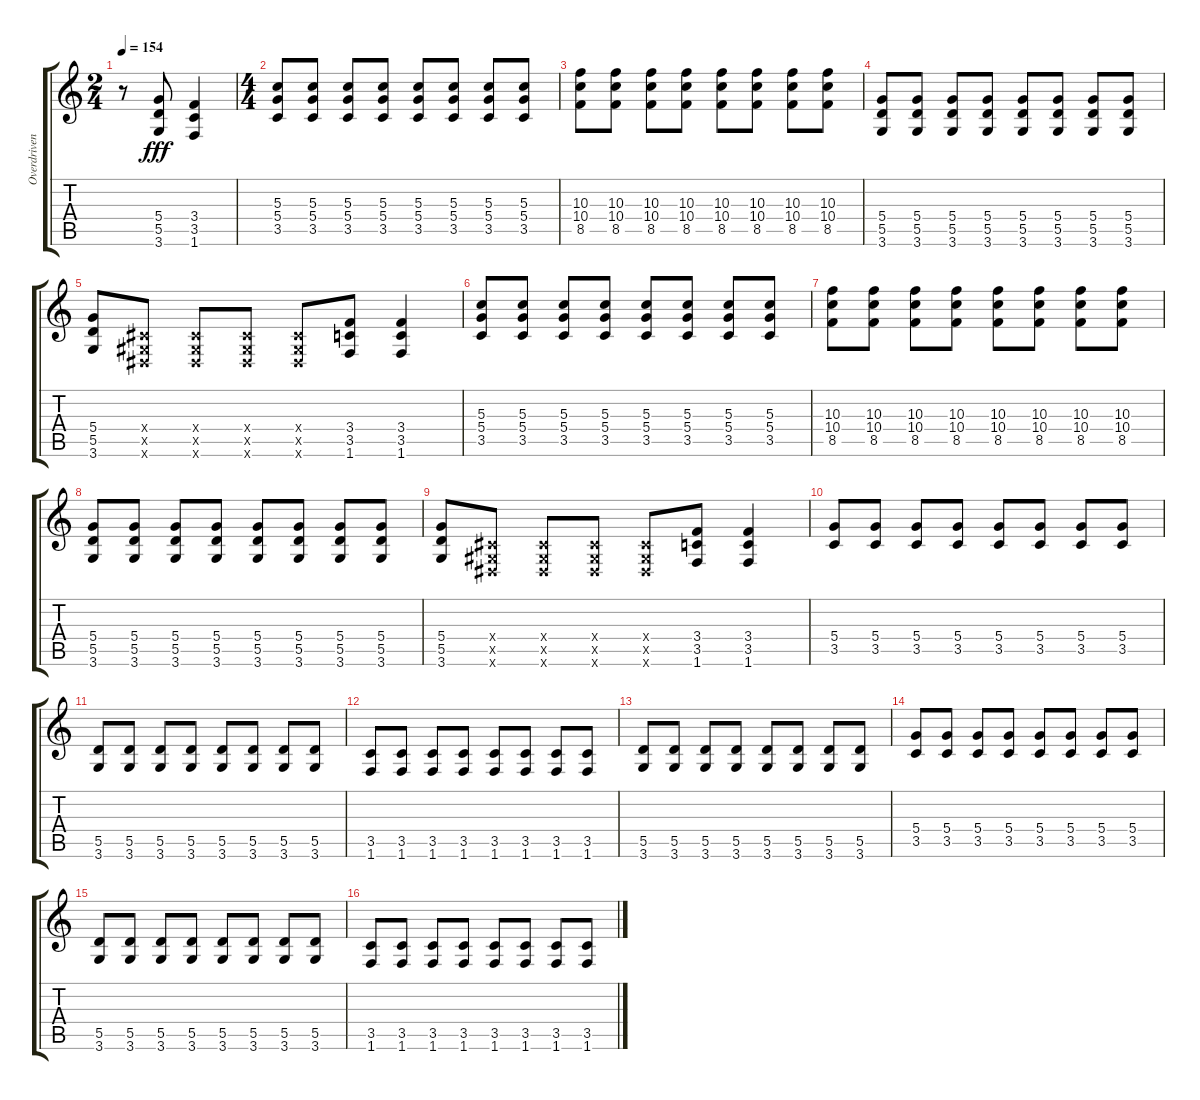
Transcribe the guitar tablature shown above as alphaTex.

\track ("Overdriven Guitar 1" "Overdriven") {instrument overdrivenguitar}
\staff {score tabs}
\tuning (E4 B3 G3 D3 A2 E2) {hide}
\ts (2 4)
\tempo 154
\clef g2
\ks c
r.8{dy fff instrument overdrivenguitar} (5.4 5.5 3.6).8 (3.4 3.5 1.6).4 |
\ts (4 4)
(5.3 5.4 3.5).8 (5.3 5.4 3.5).8 (5.3 5.4 3.5).8 (5.3 5.4 3.5).8 (5.3 5.4 3.5).8 (5.3 5.4 3.5).8 (5.3 5.4 3.5).8 (5.3 5.4 3.5).8 |
(10.3 10.4 8.5).8 (10.3 10.4 8.5).8 (10.3 10.4 8.5).8 (10.3 10.4 8.5).8 (10.3 10.4 8.5).8 (10.3 10.4 8.5).8 (10.3 10.4 8.5).8 (10.3 10.4 8.5).8 |
(5.4 5.5 3.6).8 (5.4 5.5 3.6).8 (5.4 5.5 3.6).8 (5.4 5.5 3.6).8 (5.4 5.5 3.6).8 (5.4 5.5 3.6).8 (5.4 5.5 3.6).8 (5.4 5.5 3.6).8 |
(5.4 5.5 3.6).8 (-1.4{x} -1.5{x} -1.6{x}).8 (-1.4{x} -1.5{x} -1.6{x}).8 (-1.4{x} -1.5{x} -1.6{x}).8 (-1.4{x} -1.5{x} -1.6{x}).8 (3.4 3.5 1.6).8 (3.4 3.5 1.6).4 |
(5.3 5.4 3.5).8 (5.3 5.4 3.5).8 (5.3 5.4 3.5).8 (5.3 5.4 3.5).8 (5.3 5.4 3.5).8 (5.3 5.4 3.5).8 (5.3 5.4 3.5).8 (5.3 5.4 3.5).8 |
(10.3 10.4 8.5).8 (10.3 10.4 8.5).8 (10.3 10.4 8.5).8 (10.3 10.4 8.5).8 (10.3 10.4 8.5).8 (10.3 10.4 8.5).8 (10.3 10.4 8.5).8 (10.3 10.4 8.5).8 |
(5.4 5.5 3.6).8 (5.4 5.5 3.6).8 (5.4 5.5 3.6).8 (5.4 5.5 3.6).8 (5.4 5.5 3.6).8 (5.4 5.5 3.6).8 (5.4 5.5 3.6).8 (5.4 5.5 3.6).8 |
(5.4 5.5 3.6).8 (-1.4{x} -1.5{x} -1.6{x}).8 (-1.4{x} -1.5{x} -1.6{x}).8 (-1.4{x} -1.5{x} -1.6{x}).8 (-1.4{x} -1.5{x} -1.6{x}).8 (3.4 3.5 1.6).8 (3.4 3.5 1.6).4 |
(5.4 3.5).8{instrument electricguitarmuted} (5.4 3.5).8 (5.4 3.5).8 (5.4 3.5).8 (5.4 3.5).8 (5.4 3.5).8 (5.4 3.5).8 (5.4 3.5).8 |
(5.5 3.6).8 (5.5 3.6).8 (5.5 3.6).8 (5.5 3.6).8 (5.5 3.6).8 (5.5 3.6).8 (5.5 3.6).8 (5.5 3.6).8 |
(3.5 1.6).8 (3.5 1.6).8 (3.5 1.6).8 (3.5 1.6).8 (3.5 1.6).8 (3.5 1.6).8 (3.5 1.6).8 (3.5 1.6).8 |
(5.5 3.6).8 (5.5 3.6).8 (5.5 3.6).8 (5.5 3.6).8 (5.5 3.6).8 (5.5 3.6).8 (5.5 3.6).8 (5.5 3.6).8 |
(5.4 3.5).8 (5.4 3.5).8 (5.4 3.5).8 (5.4 3.5).8 (5.4 3.5).8 (5.4 3.5).8 (5.4 3.5).8 (5.4 3.5).8 |
(5.5 3.6).8 (5.5 3.6).8 (5.5 3.6).8 (5.5 3.6).8 (5.5 3.6).8 (5.5 3.6).8 (5.5 3.6).8 (5.5 3.6).8 |
(3.5 1.6).8 (3.5 1.6).8 (3.5 1.6).8 (3.5 1.6).8 (3.5 1.6).8 (3.5 1.6).8 (3.5 1.6).8 (3.5 1.6).8
